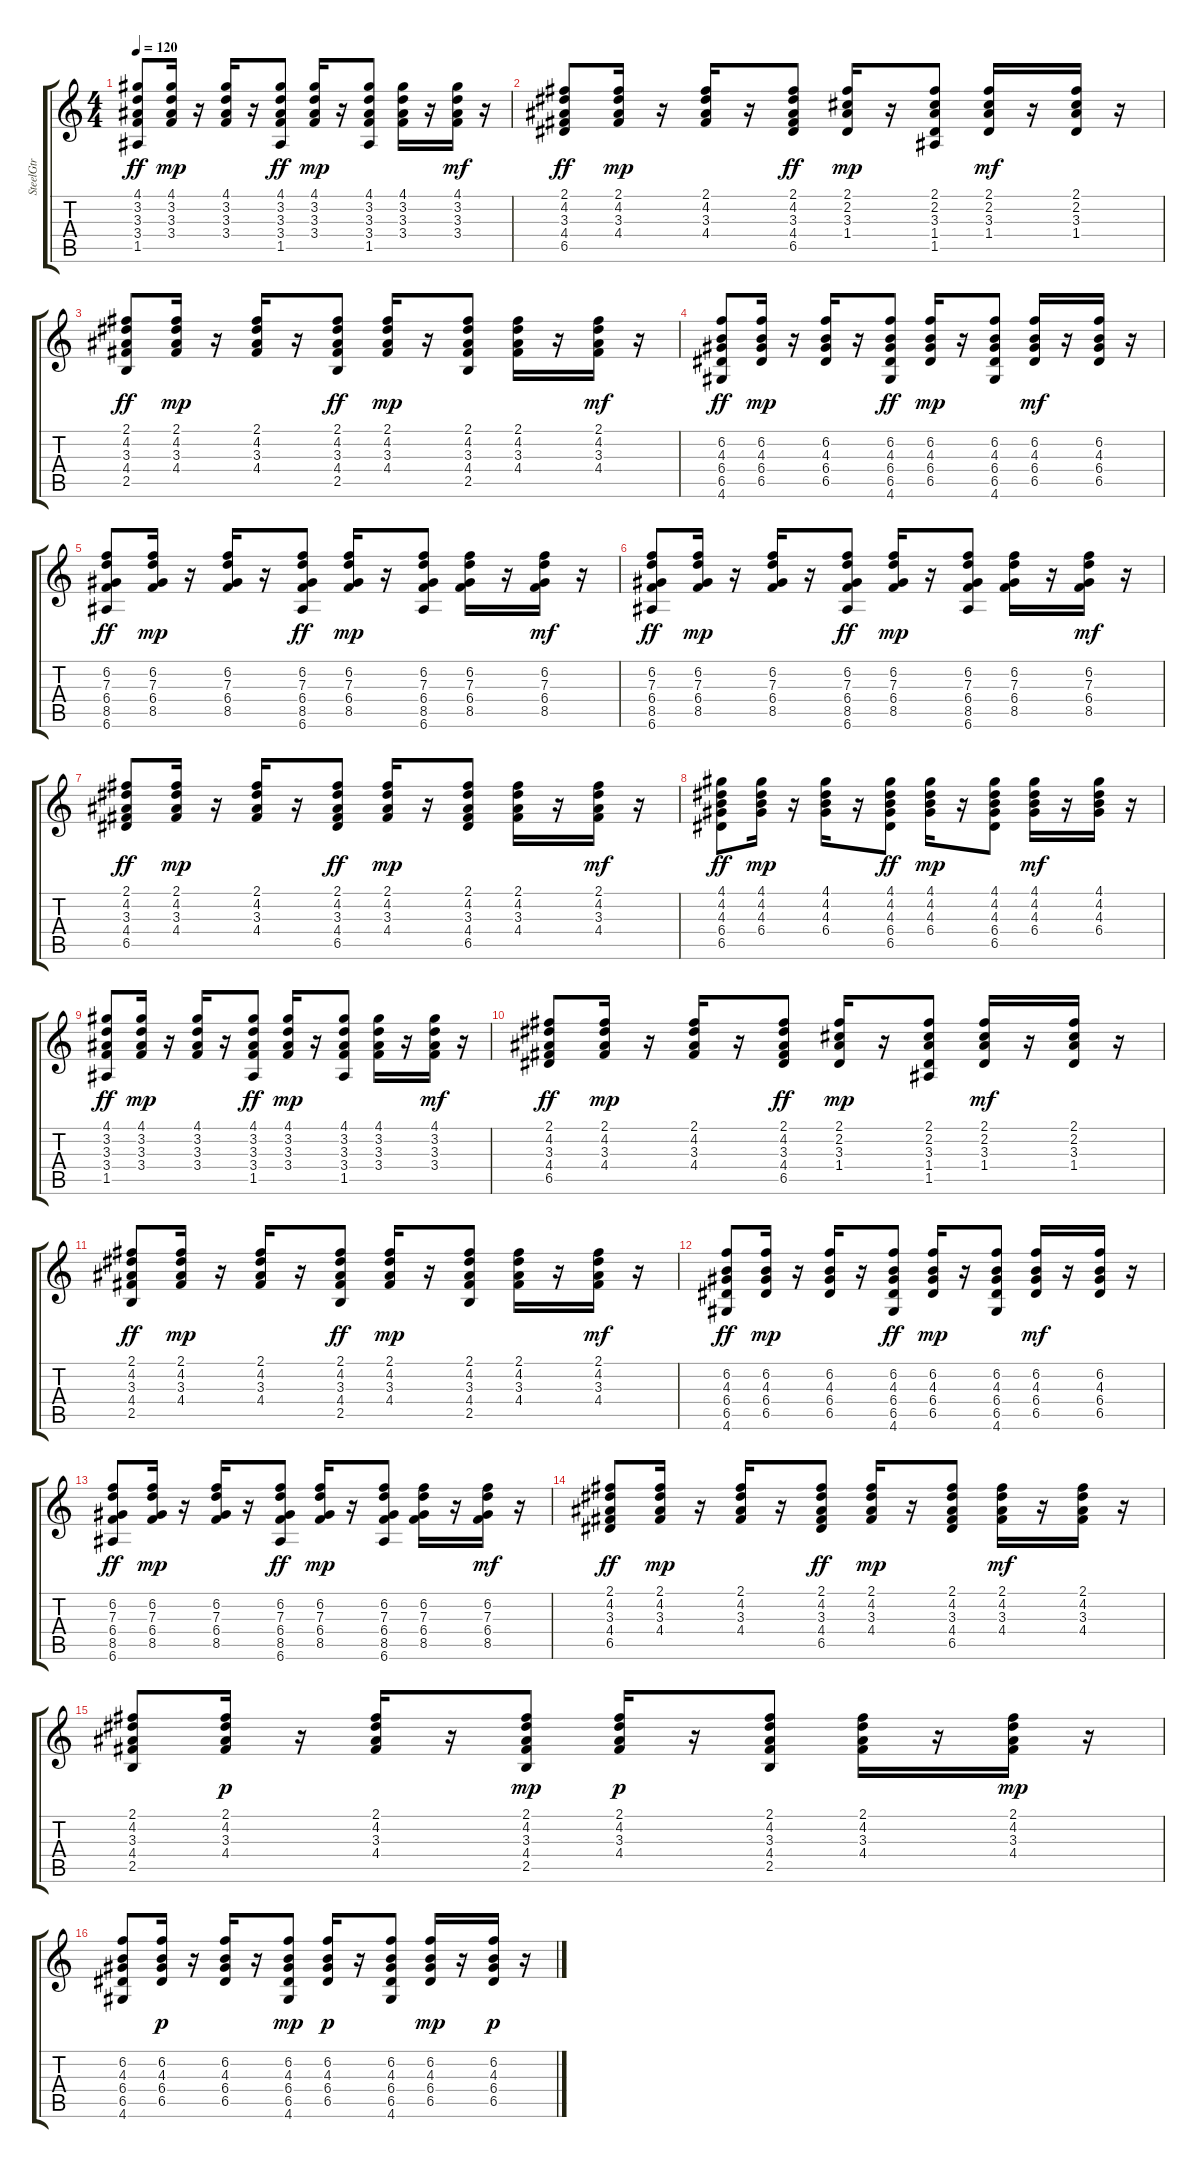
\track ("SteelGtr" "SteelGtr") {instrument acousticguitarsteel}
\staff {score tabs}
\tuning (E4 B3 G3 D3 A2 E2) {hide}
\ts (4 4)
\tempo 120
\clef g2
\ks c
(4.1 3.2 3.3 3.4 1.5).8{dy ff} (4.1 3.2 3.3 3.4).16{dy mp} r.16 (4.1 3.2 3.3 3.4).16 r.16 (4.1 3.2 3.3 3.4 1.5).8{dy ff} (4.1 3.2 3.3 3.4).16{dy mp} r.16 (4.1 3.2 3.3 3.4 1.5).8 (4.1 3.2 3.3 3.4).16 r.16 (4.1 3.2 3.3 3.4).16{dy mf} r.16 |
(2.1 4.2 3.3 4.4 6.5).8{dy ff} (2.1 4.2 3.3 4.4).16{dy mp} r.16 (2.1 4.2 3.3 4.4).16 r.16 (2.1 4.2 3.3 4.4 6.5).8{dy ff} (2.1 2.2 3.3 1.4).16{dy mp} r.16 (2.1 2.2 3.3 1.4 1.5).8 (2.1 2.2 3.3 1.4).16{dy mf} r.16 (2.1 2.2 3.3 1.4).16 r.16 |
(2.1 4.2 3.3 4.4 2.5).8{dy ff} (2.1 4.2 3.3 4.4).16{dy mp} r.16 (2.1 4.2 3.3 4.4).16 r.16 (2.1 4.2 3.3 4.4 2.5).8{dy ff} (2.1 4.2 3.3 4.4).16{dy mp} r.16 (2.1 4.2 3.3 4.4 2.5).8 (2.1 4.2 3.3 4.4).16 r.16 (2.1 4.2 3.3 4.4).16{dy mf} r.16 |
(6.2 4.3 6.4 6.5 4.6).8{dy ff} (6.2 4.3 6.4 6.5).16{dy mp} r.16 (6.2 4.3 6.4 6.5).16 r.16 (6.2 4.3 6.4 6.5 4.6).8{dy ff} (6.2 4.3 6.4 6.5).16{dy mp} r.16 (6.2 4.3 6.4 6.5 4.6).8 (6.2 4.3 6.4 6.5).16{dy mf} r.16 (6.2 4.3 6.4 6.5).16 r.16 |
(6.2 7.3 6.4 8.5 6.6).8{dy ff} (6.2 7.3 6.4 8.5).16{dy mp} r.16 (6.2 7.3 6.4 8.5).16 r.16 (6.2 7.3 6.4 8.5 6.6).8{dy ff} (6.2 7.3 6.4 8.5).16{dy mp} r.16 (6.2 7.3 6.4 8.5 6.6).8 (6.2 7.3 6.4 8.5).16 r.16 (6.2 7.3 6.4 8.5).16{dy mf} r.16 |
(6.2 7.3 6.4 8.5 6.6).8{dy ff} (6.2 7.3 6.4 8.5).16{dy mp} r.16 (6.2 7.3 6.4 8.5).16 r.16 (6.2 7.3 6.4 8.5 6.6).8{dy ff} (6.2 7.3 6.4 8.5).16{dy mp} r.16 (6.2 7.3 6.4 8.5 6.6).8 (6.2 7.3 6.4 8.5).16 r.16 (6.2 7.3 6.4 8.5).16{dy mf} r.16 |
(2.1 4.2 3.3 4.4 6.5).8{dy ff} (2.1 4.2 3.3 4.4).16{dy mp} r.16 (2.1 4.2 3.3 4.4).16 r.16 (2.1 4.2 3.3 4.4 6.5).8{dy ff} (2.1 4.2 3.3 4.4).16{dy mp} r.16 (2.1 4.2 3.3 4.4 6.5).8 (2.1 4.2 3.3 4.4).16 r.16 (2.1 4.2 3.3 4.4).16{dy mf} r.16 |
(4.1 4.2 4.3 6.4 6.5).8{dy ff} (4.1 4.2 4.3 6.4).16{dy mp} r.16 (4.1 4.2 4.3 6.4).16 r.16 (4.1 4.2 4.3 6.4 6.5).8{dy ff} (4.1 4.2 4.3 6.4).16{dy mp} r.16 (4.1 4.2 4.3 6.4 6.5).8 (4.1 4.2 4.3 6.4).16{dy mf} r.16 (4.1 4.2 4.3 6.4).16 r.16 |
(4.1 3.2 3.3 3.4 1.5).8{dy ff} (4.1 3.2 3.3 3.4).16{dy mp} r.16 (4.1 3.2 3.3 3.4).16 r.16 (4.1 3.2 3.3 3.4 1.5).8{dy ff} (4.1 3.2 3.3 3.4).16{dy mp} r.16 (4.1 3.2 3.3 3.4 1.5).8 (4.1 3.2 3.3 3.4).16 r.16 (4.1 3.2 3.3 3.4).16{dy mf} r.16 |
(2.1 4.2 3.3 4.4 6.5).8{dy ff} (2.1 4.2 3.3 4.4).16{dy mp} r.16 (2.1 4.2 3.3 4.4).16 r.16 (2.1 4.2 3.3 4.4 6.5).8{dy ff} (2.1 2.2 3.3 1.4).16{dy mp} r.16 (2.1 2.2 3.3 1.4 1.5).8 (2.1 2.2 3.3 1.4).16{dy mf} r.16 (2.1 2.2 3.3 1.4).16 r.16 |
(2.1 4.2 3.3 4.4 2.5).8{dy ff} (2.1 4.2 3.3 4.4).16{dy mp} r.16 (2.1 4.2 3.3 4.4).16 r.16 (2.1 4.2 3.3 4.4 2.5).8{dy ff} (2.1 4.2 3.3 4.4).16{dy mp} r.16 (2.1 4.2 3.3 4.4 2.5).8 (2.1 4.2 3.3 4.4).16 r.16 (2.1 4.2 3.3 4.4).16{dy mf} r.16 |
(6.2 4.3 6.4 6.5 4.6).8{dy ff} (6.2 4.3 6.4 6.5).16{dy mp} r.16 (6.2 4.3 6.4 6.5).16 r.16 (6.2 4.3 6.4 6.5 4.6).8{dy ff} (6.2 4.3 6.4 6.5).16{dy mp} r.16 (6.2 4.3 6.4 6.5 4.6).8 (6.2 4.3 6.4 6.5).16{dy mf} r.16 (6.2 4.3 6.4 6.5).16 r.16 |
(6.2 7.3 6.4 8.5 6.6).8{dy ff} (6.2 7.3 6.4 8.5).16{dy mp} r.16 (6.2 7.3 6.4 8.5).16 r.16 (6.2 7.3 6.4 8.5 6.6).8{dy ff} (6.2 7.3 6.4 8.5).16{dy mp} r.16 (6.2 7.3 6.4 8.5 6.6).8 (6.2 7.3 6.4 8.5).16 r.16 (6.2 7.3 6.4 8.5).16{dy mf} r.16 |
(2.1 4.2 3.3 4.4 6.5).8{dy ff} (2.1 4.2 3.3 4.4).16{dy mp} r.16 (2.1 4.2 3.3 4.4).16 r.16 (2.1 4.2 3.3 4.4 6.5).8{dy ff} (2.1 4.2 3.3 4.4).16{dy mp} r.16 (2.1 4.2 3.3 4.4 6.5).8 (2.1 4.2 3.3 4.4).16{dy mf} r.16 (2.1 4.2 3.3 4.4).16 r.16 |
(2.1 4.2 3.3 4.4 2.5).8 (2.1 4.2 3.3 4.4).16{dy p} r.16 (2.1 4.2 3.3 4.4).16 r.16 (2.1 4.2 3.3 4.4 2.5).8{dy mp} (2.1 4.2 3.3 4.4).16{dy p} r.16 (2.1 4.2 3.3 4.4 2.5).8 (2.1 4.2 3.3 4.4).16 r.16 (2.1 4.2 3.3 4.4).16{dy mp} r.16 |
(6.2 4.3 6.4 6.5 4.6).8 (6.2 4.3 6.4 6.5).16{dy p} r.16 (6.2 4.3 6.4 6.5).16 r.16 (6.2 4.3 6.4 6.5 4.6).8{dy mp} (6.2 4.3 6.4 6.5).16{dy p} r.16 (6.2 4.3 6.4 6.5 4.6).8 (6.2 4.3 6.4 6.5).16{dy mp} r.16 (6.2 4.3 6.4 6.5).16{dy p} r.16
